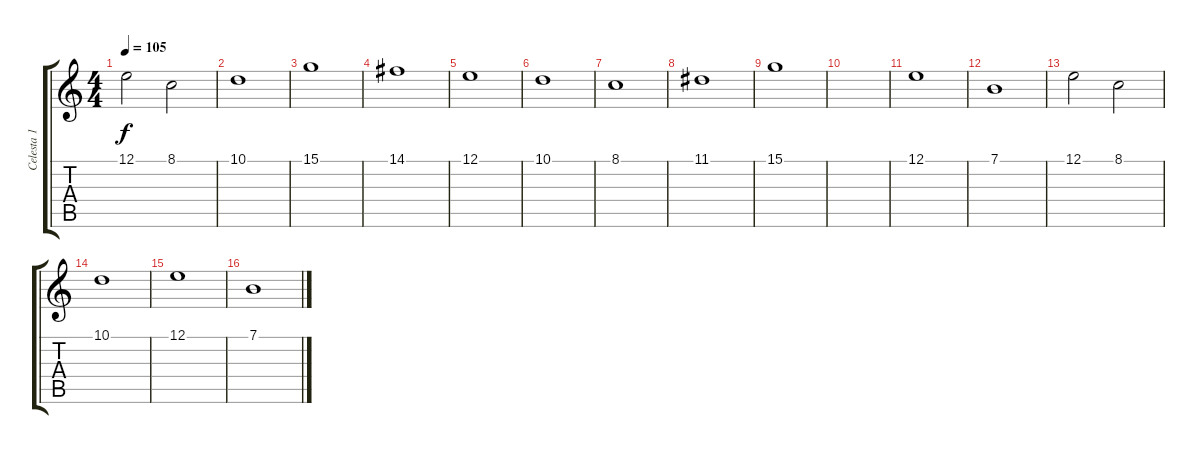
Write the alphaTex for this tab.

\track ("Celesta 1" "Celesta 1") {instrument celesta}
\staff {score tabs}
\tuning (E4 B3 G3 D3 A2 E2) {hide}
\ts (4 4)
\tempo 105
\clef g2
\ks c
12.1.2{dy f} 8.1.2 |
10.1.1 |
15.1.1{volume 16} |
14.1.1 |
12.1.1 |
10.1.1 |
8.1.1 |
11.1.1 |
15.1.1 |
|
12.1.1{volume 10} |
7.1.1 |
12.1.2 8.1.2 |
10.1.1 |
12.1.1 |
7.1.1
